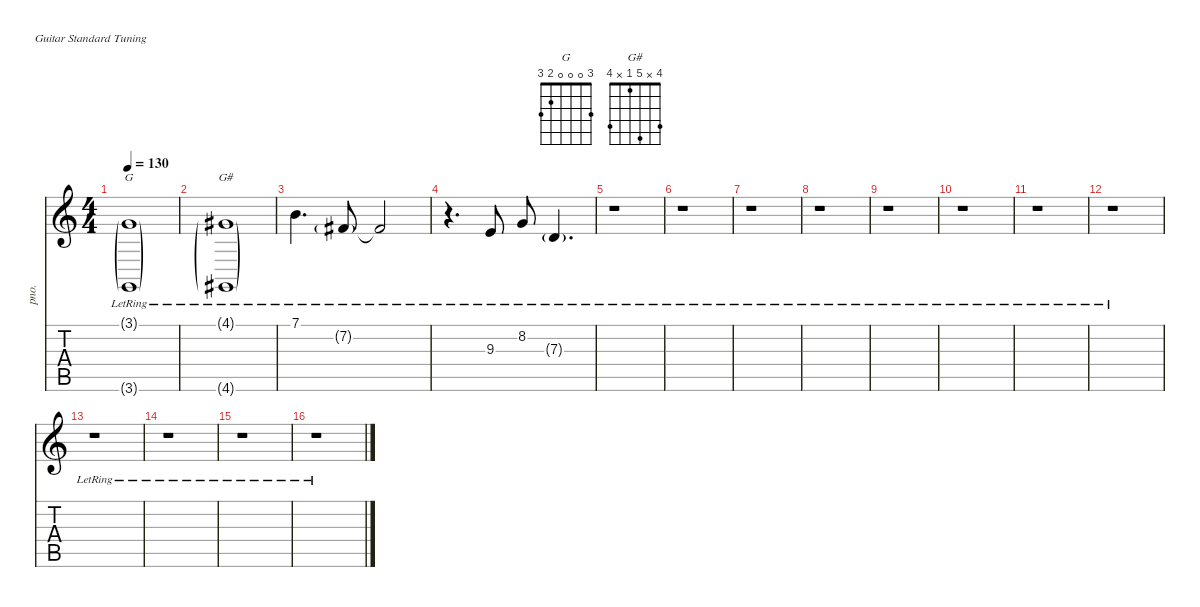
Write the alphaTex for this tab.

\defaultSystemsLayout 4
\hideDynamics
\bracketExtendMode nobrackets
\otherSystemsTrackNameOrientation horizontal
\track ("Piano" "pno.") {defaultSystemsLayout 4 solo instrument acousticgrandpiano}
\staff {score tabs}
\tuning (E4 B3 G3 D3 A2 E2)
\chord ("G" 3 0 0 0 2 3)
\chord ("G#" 4 x 5 1 x 4)
\ts (4 4)
\tempo 130
\clef g2
\ks c
(3.1{g lr} 3.6{g lr}).1{ch "G" dy f beam Up} |
(4.1{g lr acc #} 4.6{g lr acc #}).1{ch "G#" beam Up} |
7.1{lr}.4{d dy fff beam Down} 7.2{g lr acc #}.8{dy f beam Up} 7.2{lr t acc #}.2{beam Up} |
r.4{d beam Down} 9.3{lr}.8{dy mf beam Up} 8.2{lr}.8{dy fff beam Up} 7.3{g lr}.4{d dy f beam Up} |
r.1{beam Down} |
r.1{beam Down} |
r.1{beam Down} |
r.1{beam Down} |
r.1{beam Down} |
r.1{beam Down} |
r.1{beam Down} |
r.1{beam Down} |
r.1{beam Down} |
r.1{beam Down} |
r.1{beam Down} |
r.1{beam Down}
